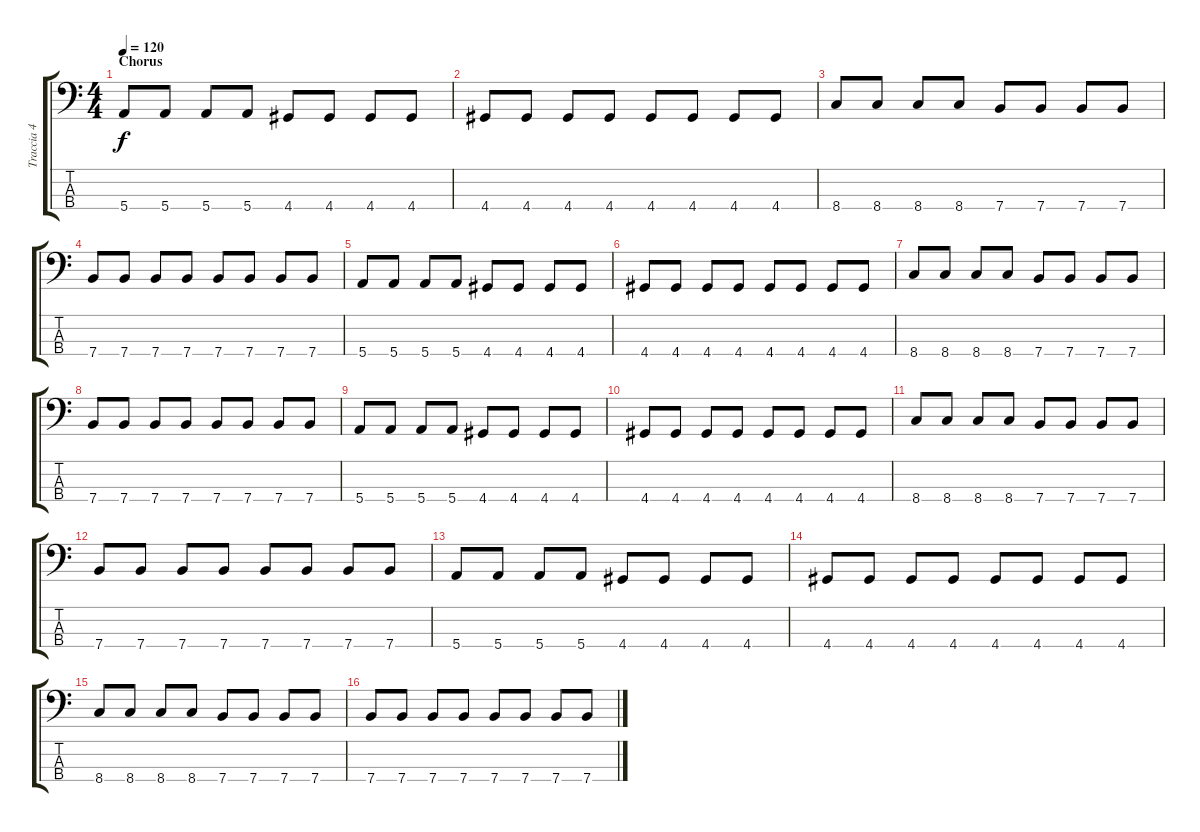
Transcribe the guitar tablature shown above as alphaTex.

\track ("Traccia 4" "Traccia 4") {instrument electricbassfinger}
\staff {score tabs}
\tuning (G2 D2 A1 E1) {hide}
\ts (4 4)
\section ("" "Chorus")
\tempo 120
\clef f4
\ks c
5.4.8{dy f} 5.4.8 5.4.8 5.4.8 4.4.8 4.4.8 4.4.8 4.4.8 |
4.4.8 4.4.8 4.4.8 4.4.8 4.4.8 4.4.8 4.4.8 4.4.8 |
8.4.8 8.4.8 8.4.8 8.4.8 7.4.8 7.4.8 7.4.8 7.4.8 |
7.4.8 7.4.8 7.4.8 7.4.8 7.4.8 7.4.8 7.4.8 7.4.8 |
5.4.8 5.4.8 5.4.8 5.4.8 4.4.8 4.4.8 4.4.8 4.4.8 |
4.4.8 4.4.8 4.4.8 4.4.8 4.4.8 4.4.8 4.4.8 4.4.8 |
8.4.8 8.4.8 8.4.8 8.4.8 7.4.8 7.4.8 7.4.8 7.4.8 |
7.4.8 7.4.8 7.4.8 7.4.8 7.4.8 7.4.8 7.4.8 7.4.8 |
5.4.8 5.4.8 5.4.8 5.4.8 4.4.8 4.4.8 4.4.8 4.4.8 |
4.4.8 4.4.8 4.4.8 4.4.8 4.4.8 4.4.8 4.4.8 4.4.8 |
8.4.8 8.4.8 8.4.8 8.4.8 7.4.8 7.4.8 7.4.8 7.4.8 |
7.4.8 7.4.8 7.4.8 7.4.8 7.4.8 7.4.8 7.4.8 7.4.8 |
5.4.8 5.4.8 5.4.8 5.4.8 4.4.8 4.4.8 4.4.8 4.4.8 |
4.4.8 4.4.8 4.4.8 4.4.8 4.4.8 4.4.8 4.4.8 4.4.8 |
8.4.8 8.4.8 8.4.8 8.4.8 7.4.8 7.4.8 7.4.8 7.4.8 |
7.4.8 7.4.8 7.4.8 7.4.8 7.4.8 7.4.8 7.4.8 7.4.8
